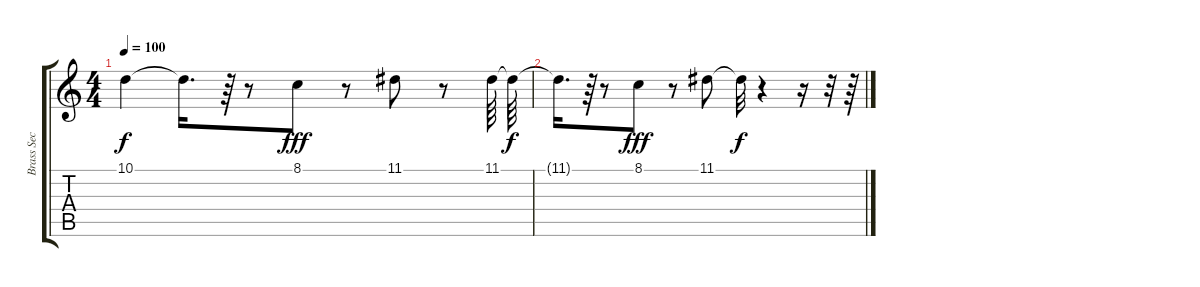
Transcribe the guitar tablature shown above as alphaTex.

\track ("Brass Sec" "Brass Sec") {instrument brasssection}
\staff {score tabs}
\tuning (E4 B3 G3 D3 A2 E2) {hide}
\ts (4 4)
\tempo 100
\clef g2
\ks c
10.1{t}.4{dy f} 10.1{t}.16{d} r.64 r.8 8.1.8{dy fff volume 2} r.8 11.1.8{volume 2} r.8 11.1.64{volume 1} 11.1{t}.64{dy f} |
11.1{t}.16{d} r.64 r.8 8.1.8{dy fff volume 1} r.8 11.1.8{volume 0} 11.1{t}.32{dy f} r.4 r.16 r.32 r.64
